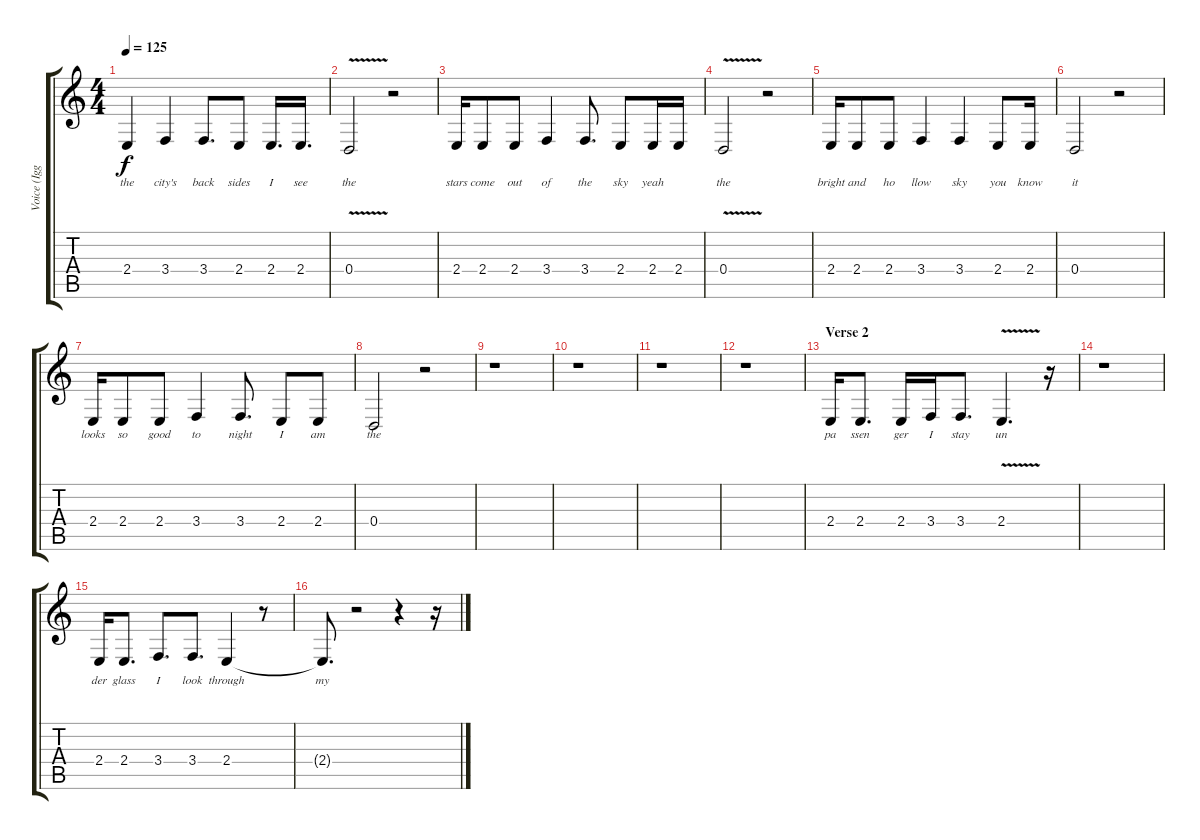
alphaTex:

\track ("Voice (Iggy)" "Voice (Igg") {instrument flute}
\staff {score tabs}
\tuning (E4 B3 G3 D3 A2 E2) {hide}
\ts (4 4)
\tempo 125
\clef g2
\ks c
2.4.4{lyrics (0 "the") lyrics (1 "") lyrics (2 "") lyrics (3 "") lyrics (4 "") dy f} 3.4.4{lyrics (0 "city's") lyrics (1 "") lyrics (2 "") lyrics (3 "") lyrics (4 "")} 3.4.8{d lyrics (0 "back") lyrics (1 "") lyrics (2 "") lyrics (3 "") lyrics (4 "")} 2.4.8{lyrics (0 "sides") lyrics (1 "") lyrics (2 "") lyrics (3 "") lyrics (4 "")} 2.4.16{d lyrics (0 "I") lyrics (1 "") lyrics (2 "") lyrics (3 "") lyrics (4 "")} 2.4.16{d lyrics (0 "see") lyrics (1 "") lyrics (2 "") lyrics (3 "") lyrics (4 "")} |
0.4{v}.2{lyrics (0 "the") lyrics (1 "") lyrics (2 "") lyrics (3 "") lyrics (4 "")} r.2 |
2.4.16{lyrics (0 "stars") lyrics (1 "") lyrics (2 "") lyrics (3 "") lyrics (4 "")} 2.4.8{lyrics (0 "come") lyrics (1 "") lyrics (2 "") lyrics (3 "") lyrics (4 "")} 2.4.8{lyrics (0 "out") lyrics (1 "") lyrics (2 "") lyrics (3 "") lyrics (4 "")} 3.4.4{lyrics (0 "of") lyrics (1 "") lyrics (2 "") lyrics (3 "") lyrics (4 "")} 3.4.8{d lyrics (0 "the") lyrics (1 "") lyrics (2 "") lyrics (3 "") lyrics (4 "")} 2.4.8{lyrics (0 "sky") lyrics (1 "") lyrics (2 "") lyrics (3 "") lyrics (4 "")} 2.4.16{lyrics (0 "yeah") lyrics (1 "") lyrics (2 "") lyrics (3 "") lyrics (4 "")} 2.4.16{lyrics (0 "") lyrics (1 "") lyrics (2 "") lyrics (3 "") lyrics (4 "")} |
0.4{v}.2{lyrics (0 "the") lyrics (1 "") lyrics (2 "") lyrics (3 "") lyrics (4 "")} r.2 |
2.4.16{lyrics (0 "bright") lyrics (1 "") lyrics (2 "") lyrics (3 "") lyrics (4 "")} 2.4.8{lyrics (0 "and") lyrics (1 "") lyrics (2 "") lyrics (3 "") lyrics (4 "")} 2.4.8{lyrics (0 "ho") lyrics (1 "") lyrics (2 "") lyrics (3 "") lyrics (4 "")} 3.4.4{lyrics (0 "llow") lyrics (1 "") lyrics (2 "") lyrics (3 "") lyrics (4 "")} 3.4.4{lyrics (0 "sky") lyrics (1 "") lyrics (2 "") lyrics (3 "") lyrics (4 "")} 2.4.8{lyrics (0 "you") lyrics (1 "") lyrics (2 "") lyrics (3 "") lyrics (4 "")} 2.4.16{lyrics (0 "know") lyrics (1 "") lyrics (2 "") lyrics (3 "") lyrics (4 "")} |
0.4.2{lyrics (0 "it") lyrics (1 "") lyrics (2 "") lyrics (3 "") lyrics (4 "")} r.2 |
2.4.16{lyrics (0 "looks") lyrics (1 "") lyrics (2 "") lyrics (3 "") lyrics (4 "")} 2.4.8{lyrics (0 "so") lyrics (1 "") lyrics (2 "") lyrics (3 "") lyrics (4 "")} 2.4.8{lyrics (0 "good") lyrics (1 "") lyrics (2 "") lyrics (3 "") lyrics (4 "")} 3.4.4{lyrics (0 "to") lyrics (1 "") lyrics (2 "") lyrics (3 "") lyrics (4 "")} 3.4.8{d lyrics (0 "night") lyrics (1 "") lyrics (2 "") lyrics (3 "") lyrics (4 "")} 2.4.8{lyrics (0 "I") lyrics (1 "") lyrics (2 "") lyrics (3 "") lyrics (4 "")} 2.4.8{lyrics (0 "am") lyrics (1 "") lyrics (2 "") lyrics (3 "") lyrics (4 "")} |
0.4.2{lyrics (0 "the") lyrics (1 "") lyrics (2 "") lyrics (3 "") lyrics (4 "")} r.2 |
r.1 |
r.1 |
r.1 |
r.1 |
\section ("" "Verse 2")
2.4.16{lyrics (0 "pa") lyrics (1 "") lyrics (2 "") lyrics (3 "") lyrics (4 "")} 2.4.8{d lyrics (0 "ssen") lyrics (1 "") lyrics (2 "") lyrics (3 "") lyrics (4 "")} 2.4.16{lyrics (0 "ger") lyrics (1 "") lyrics (2 "") lyrics (3 "") lyrics (4 "")} 3.4.16{lyrics (0 "I") lyrics (1 "") lyrics (2 "") lyrics (3 "") lyrics (4 "")} 3.4.8{d lyrics (0 "stay") lyrics (1 "") lyrics (2 "") lyrics (3 "") lyrics (4 "")} 2.4{v}.4{d lyrics (0 "un") lyrics (1 "") lyrics (2 "") lyrics (3 "") lyrics (4 "")} r.16 |
r.1 |
2.4.16{lyrics (0 "der") lyrics (1 "") lyrics (2 "") lyrics (3 "") lyrics (4 "")} 2.4.8{d lyrics (0 "glass") lyrics (1 "") lyrics (2 "") lyrics (3 "") lyrics (4 "")} 3.4.8{d lyrics (0 "I") lyrics (1 "") lyrics (2 "") lyrics (3 "") lyrics (4 "")} 3.4.8{d lyrics (0 "look") lyrics (1 "") lyrics (2 "") lyrics (3 "") lyrics (4 "")} 2.4.4{lyrics (0 "through") lyrics (1 "") lyrics (2 "") lyrics (3 "") lyrics (4 "")} r.8 |
2.4{t}.8{d lyrics (0 "my") lyrics (1 "") lyrics (2 "") lyrics (3 "") lyrics (4 "")} r.2 r.4 r.16
